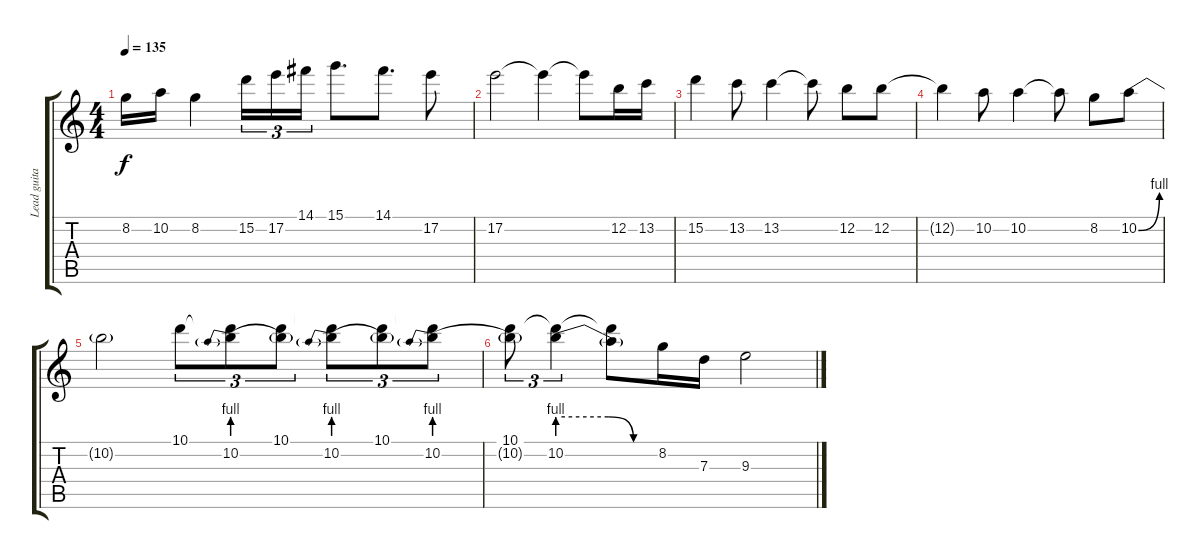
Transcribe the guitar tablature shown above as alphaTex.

\track ("Lead guitar" "Lead guita") {instrument distortionguitar}
\staff {score tabs}
\tuning (E4 B3 G3 D3 A2 E2) {hide}
\ts (4 4)
\tempo 135
\clef g2
\ks c
8.2.16{dy f} 10.2.16 8.2.4 15.2.16{tu (3 2)} 17.2.16{tu (3 2)} 14.1.16{tu (3 2)} 15.1.8{d} 14.1.8{d} 17.2.8 |
17.2.2 17.2{t}.4 17.2{t}.8 12.2.16 13.2.16 |
15.2.4 13.2.8 13.2.4 13.2{t}.8 12.2.8 12.2.8 |
12.2{t}.4 10.2.8 10.2.4 10.2{t}.8 8.2.8 10.2{be (bend 0 0 60 4)}.8 |
10.2{t}.2 10.1.8{tu (3 2)} (10.1{t} 10.2{be (prebend 0 4 60 4)}).8{tu (3 2)} (10.1 10.2{t}).8{tu (3 2)} (10.1{t} 10.2{be (prebend 0 4 60 4)}).8{tu (3 2)} (10.1 10.2{t}).8{tu (3 2)} (10.1{t} 10.2{be (prebend 0 4 60 4)}).8{tu (3 2)} |
(10.1 10.2{t}).8{tu (3 2)} (10.1{t} 10.2{be (custom 0 4 30 4 45 0 60 0)}).4{tu (3 2)} (10.1{t} 10.2{t}).8 8.2.16 7.3.16 9.3.2
